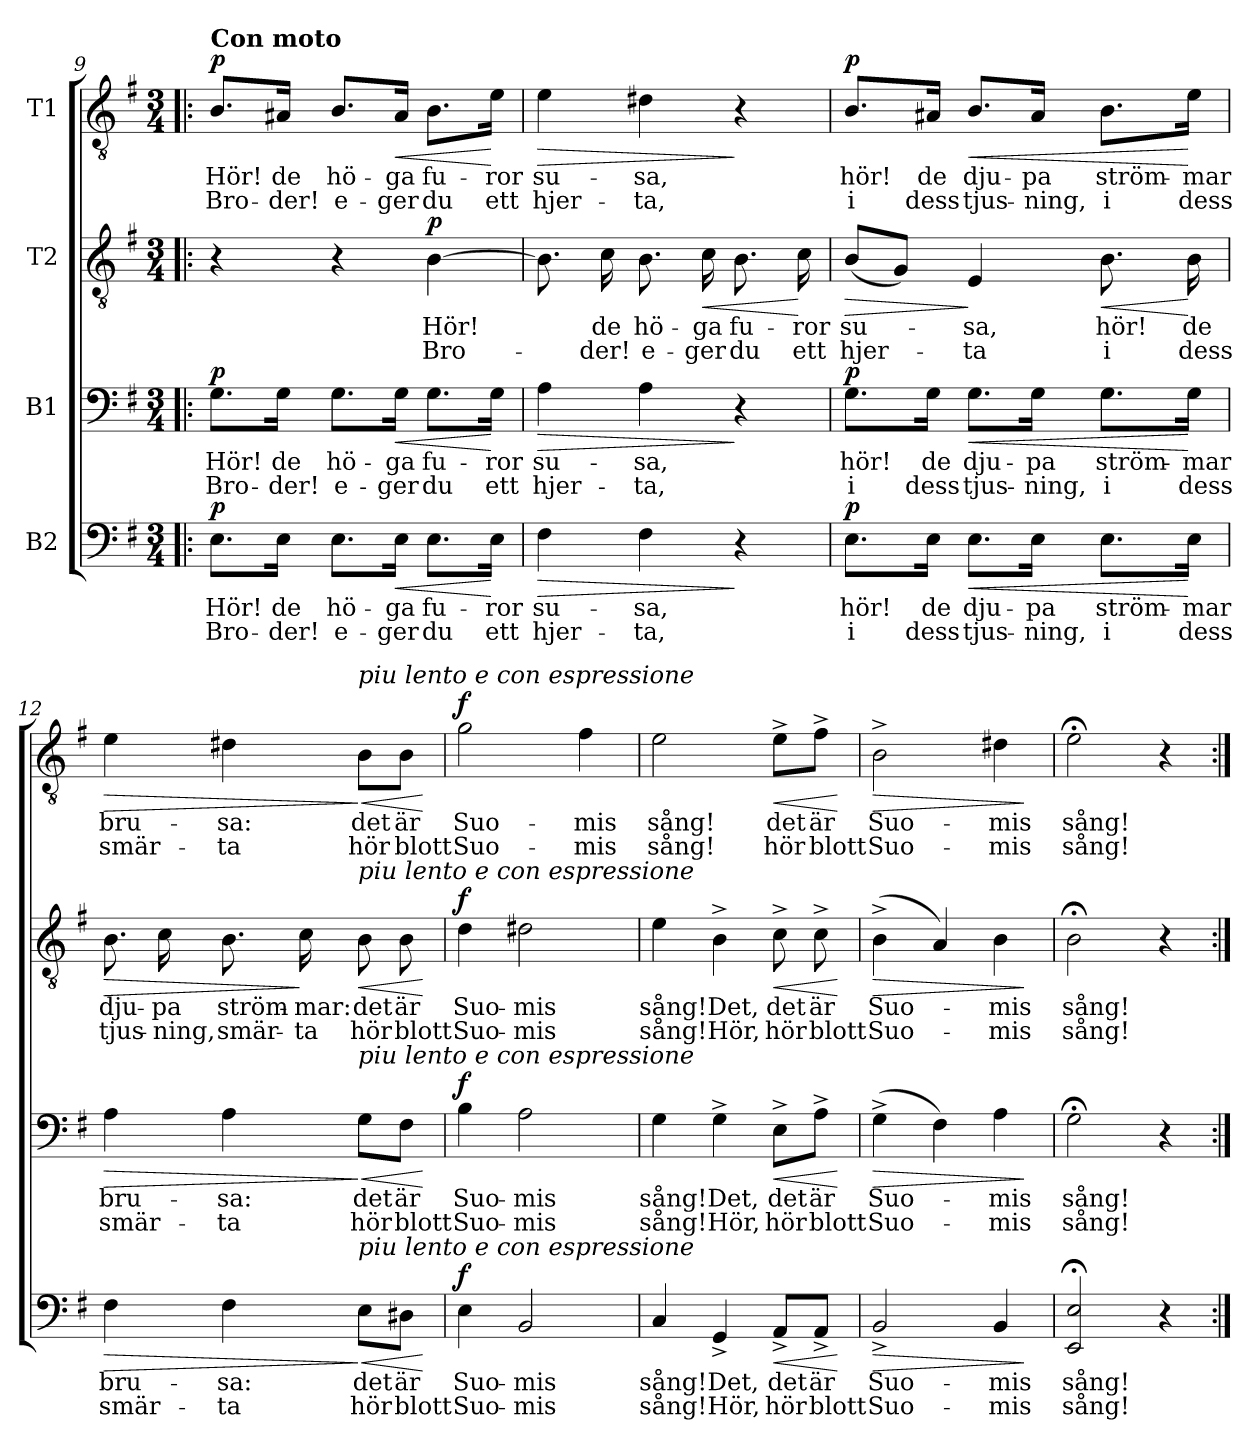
**kern	**text	**text	**dynam	**kern	**text	**text	**dynam	**kern	**text	**text	**dynam	**kern	**text	**text	**dynam
*part4	*part4	*part4	*part4	*part3	*part3	*part3	*part3	*part2	*part2	*part2	*part2	*part1	*part1	*part1	*part1
*staff4	*staff4	*staff4	*staff4	*staff3	*staff3	*staff3	*staff3	*staff2	*staff2	*staff2	*staff2	*staff1	*staff1	*staff1	*staff1
*I"B2	*	*	*	*I"B1	*	*	*	*I"T2	*	*	*	*I"T1	*	*	*
*clefF4	*	*	*	*clefF4	*	*	*	*clefGv2	*	*	*	*clefGv2	*	*	*
*k[f#]	*	*	*	*k[f#]	*	*	*	*k[f#]	*	*	*	*k[f#]	*	*	*
*M3/4	*	*	*	*M3/4	*	*	*	*M3/4	*	*	*	*M3/4	*	*	*
=9!|:	=9!|:	=9!|:	=9!|:	=9!|:	=9!|:	=9!|:	=9!|:	=9!|:	=9!|:	=9!|:	=9!|:	=9!|:	=9!|:	=9!|:	=9!|:
!	!	!	!	!	!	!	!	!	!	!	!	!LO:TX:a:B:t=Con moto	!	!	!
!	!LO:LY:b	!LO:LY:b	!LO:DY:a	!	!LO:LY:b	!LO:LY:b	!LO:DY:a	!	!	!	!	!	!LO:LY:b	!LO:LY:b	!LO:DY:a
8.E\L	Hör!	Bro-	p	8.G\L	Hör!	Bro-	p	4r	.	.	.	8.B/L	Hör!	Bro-	p
!	!LO:LY:b	!LO:LY:b	!	!	!LO:LY:b	!LO:LY:b	!	!	!	!	!	!	!LO:LY:b	!LO:LY:b	!
16E\Jk	de	-der!	.	16G\Jk	de	-der!	.	.	.	.	.	16A#X/Jk	de	-der!	.
!	!LO:LY:b	!LO:LY:b	!	!	!LO:LY:b	!LO:LY:b	!	!	!	!	!	!	!LO:LY:b	!LO:LY:b	!
8.E\L	hö-	e-	.	8.G\L	hö-	e-	.	4r	.	.	.	8.B/L	hö-	e-	.
!	!LO:LY:b	!LO:LY:b	!LO:HP:b	!	!LO:LY:b	!LO:LY:b	!LO:HP:b	!	!	!	!	!	!LO:LY:b	!LO:LY:b	!LO:HP:b
16E\Jk	-ga	-ger	<	16G\Jk	-ga	-ger	<	.	.	.	.	16A#/Jk	-ga	-ger	<
!	!LO:LY:b	!LO:LY:b	!	!	!LO:LY:b	!LO:LY:b	!	!	!LO:LY:b	!LO:LY:b	!LO:DY:a	!	!LO:LY:b	!LO:LY:b	!
8.E\L	fu-	du	.	8.G\L	fu-	du	.	[4B\	Hör!	Bro-	p	8.B\L	fu-	du	.
!	!LO:LY:b	!LO:LY:b	!	!	!LO:LY:b	!LO:LY:b	!	!	!	!	!	!	!LO:LY:b	!LO:LY:b	!
16E\Jk	-ror	ett	[	16G\Jk	-ror	ett	[	.	.	.	.	16e\Jk	-ror	ett	[
=10	=10	=10	=10	=10	=10	=10	=10	=10	=10	=10	=10	=10	=10	=10	=10
!	!LO:LY:b	!LO:LY:b	!LO:HP:b	!	!LO:LY:b	!LO:LY:b	!LO:HP:b	!	!	!	!	!	!LO:LY:b	!LO:LY:b	!LO:HP:b
4F#\	su-	hjer-	>	4A\	su-	hjer-	>	8.B\]	.	.	.	4e\	su-	hjer-	>
!	!	!	!	!	!	!	!	!	!LO:LY:b	!LO:LY:b	!	!	!	!	!
.	.	.	.	.	.	.	.	16c\	de	-der!	.	.	.	.	.
!	!LO:LY:b	!LO:LY:b	!	!	!LO:LY:b	!LO:LY:b	!	!	!LO:LY:b	!LO:LY:b	!	!	!LO:LY:b	!LO:LY:b	!
4F#\	-sa,	-ta,	.	4A\	-sa,	-ta,	.	8.B\	hö-	e-	.	4d#X\	-sa,	-ta,	.
!	!	!	!	!	!	!	!	!	!LO:LY:b	!LO:LY:b	!LO:HP:b	!	!	!	!
.	.	.	.	.	.	.	.	16c\	-ga	-ger	<	.	.	.	.
!	!	!	!	!	!	!	!	!	!LO:LY:b	!LO:LY:b	!	!	!	!	!
4r	.	.	]	4r	.	.	]	8.B\	fu-	du	.	4r	.	.	]
!	!	!	!	!	!	!	!	!	!LO:LY:b	!LO:LY:b	!	!	!	!	!
.	.	.	.	.	.	.	.	16c\	-ror	ett	[	.	.	.	.
=11	=11	=11	=11	=11	=11	=11	=11	=11	=11	=11	=11	=11	=11	=11	=11
!	!LO:LY:b	!LO:LY:b	!LO:DY:a	!	!LO:LY:b	!LO:LY:b	!LO:DY:a	!	!LO:LY:b	!LO:LY:b	!LO:HP:b	!	!LO:LY:b	!LO:LY:b	!LO:DY:a
8.E\L	hör!	i	p	8.G\L	hör!	i	p	(<8B/L	su-	hjer-	>	8.B/L	hör!	i	p
.	.	.	.	.	.	.	.	8G/J)	.	.	.	.	.	.	.
!	!LO:LY:b	!LO:LY:b	!	!	!LO:LY:b	!LO:LY:b	!	!	!	!	!	!	!LO:LY:b	!LO:LY:b	!
16E\Jk	de	dess	.	16G\Jk	de	dess	.	.	.	.	.	16A#X/Jk	de	dess	.
!	!LO:LY:b	!LO:LY:b	!LO:HP:b	!	!LO:LY:b	!LO:LY:b	!LO:HP:b	!	!LO:LY:b	!LO:LY:b	!	!	!LO:LY:b	!LO:LY:b	!LO:HP:b
8.E\L	dju-	tjus-	<	8.G\L	dju-	tjus-	<	4E/	-sa,	-ta	]	8.B/L	dju-	tjus-	<
!	!LO:LY:b	!LO:LY:b	!	!	!LO:LY:b	!LO:LY:b	!	!	!	!	!	!	!LO:LY:b	!LO:LY:b	!
16E\Jk	-pa	-ning,	.	16G\Jk	-pa	-ning,	.	.	.	.	.	16A#/Jk	-pa	-ning,	.
!	!LO:LY:b	!LO:LY:b	!	!	!LO:LY:b	!LO:LY:b	!	!	!LO:LY:b	!LO:LY:b	!LO:HP:b	!	!LO:LY:b	!LO:LY:b	!
8.E\L	ström-	i	.	8.G\L	ström-	i	.	8.B\	hör!	i	<	8.B\L	ström-	i	.
!	!LO:LY:b	!LO:LY:b	!	!	!LO:LY:b	!LO:LY:b	!	!	!LO:LY:b	!LO:LY:b	!	!	!LO:LY:b	!LO:LY:b	!
16E\Jk	-mar	dess	[	16G\Jk	-mar	dess	[	16B\	de	dess	[	16e\Jk	-mar	dess	[
!!LO:PB:g=z
=12	=12	=12	=12	=12	=12	=12	=12	=12	=12	=12	=12	=12	=12	=12	=12
!	!LO:LY:b	!LO:LY:b	!LO:HP:b	!	!LO:LY:b	!LO:LY:b	!LO:HP:b	!	!LO:LY:b	!LO:LY:b	!LO:HP:b	!	!LO:LY:b	!LO:LY:b	!LO:HP:b
4F#\	bru-	smär-	>	4A\	bru-	smär-	>	8.B\	dju-	tjus-	>	4e\	bru-	smär-	>
!	!	!	!	!	!	!	!	!	!LO:LY:b	!LO:LY:b	!	!	!	!	!
.	.	.	.	.	.	.	.	16c\	-pa	-ning,	.	.	.	.	.
!	!LO:LY:b	!LO:LY:b	!	!	!LO:LY:b	!LO:LY:b	!	!	!LO:LY:b	!LO:LY:b	!	!	!LO:LY:b	!LO:LY:b	!
4F#\	-sa:	-ta	.	4A\	-sa:	-ta	.	8.B\	ström-	smär-	.	4d#X\	-sa:	-ta	.
!	!	!	!	!	!	!	!	!	!LO:LY:b	!LO:LY:b	!	!	!	!	!
.	.	.	.	.	.	.	.	16c\	-mar:	-ta	]	.	.	.	.
!	!	!	!	!	!	!	!	!	!	!	!	!LO:TX:a:i:t=piu lento e con espressione	!	!	!
!	!	!	!	!	!	!	!	!LO:TX:a:i:t=piu lento e con espressione	!	!	!	!	!	!	!
!	!	!	!	!LO:TX:a:i:t=piu lento e con espressione	!	!	!	!	!	!	!	!	!	!	!
!LO:TX:a:i:t=piu lento e con espressione	!	!	!	!	!	!	!	!	!	!	!	!	!	!	!
!	!LO:LY:b	!LO:LY:b	!LO:HP:n=1:b	!	!LO:LY:b	!LO:LY:b	!LO:HP:n=1:b	!	!LO:LY:b	!LO:LY:b	!LO:HP:b	!	!LO:LY:b	!LO:LY:b	!LO:HP:n=1:b
8E\L	det	hör	] <	8G\L	det	hör	] <	8B\	det	hör	<	8B\L	det	hör	] <
!	!LO:LY:b	!LO:LY:b	!	!	!LO:LY:b	!LO:LY:b	!	!	!LO:LY:b	!LO:LY:b	!	!	!LO:LY:b	!LO:LY:b	!
8D#X\J	är	blott	.	8F#\J	är	blott	.	8B\	är	blott	.	8B\J	är	blott	.
.	.	.	[	.	.	.	[	.	.	.	[	.	.	.	[
=13	=13	=13	=13	=13	=13	=13	=13	=13	=13	=13	=13	=13	=13	=13	=13
!	!LO:LY:b	!LO:LY:b	!LO:DY:a	!	!LO:LY:b	!LO:LY:b	!LO:DY:a	!	!LO:LY:b	!LO:LY:b	!LO:DY:a	!	!LO:LY:b	!LO:LY:b	!LO:DY:a
4E\	Suo-	Suo-	f	4B\	Suo-	Suo-	f	4d\	Suo-	Suo-	f	2g\	Suo-	Suo-	f
!	!LO:LY:b	!LO:LY:b	!	!	!LO:LY:b	!LO:LY:b	!	!	!LO:LY:b	!LO:LY:b	!	!	!	!	!
2BB/	mis	mis	.	2A\	mis	mis	.	2d#X\	mis	mis	.	.	.	.	.
!	!	!	!	!	!	!	!	!	!	!	!	!	!LO:LY:b	!LO:LY:b	!
.	.	.	.	.	.	.	.	.	.	.	.	4f#\	-mis	-mis	.
=14	=14	=14	=14	=14	=14	=14	=14	=14	=14	=14	=14	=14	=14	=14	=14
!	!LO:LY:b	!LO:LY:b	!	!	!LO:LY:b	!LO:LY:b	!	!	!LO:LY:b	!LO:LY:b	!	!	!LO:LY:b	!LO:LY:b	!
4C/	sång!	sång!	.	4G\	sång!	sång!	.	4e\	sång!	sång!	.	2e\	sång!	sång!	.
!	!LO:LY:b	!LO:LY:b	!	!	!LO:LY:b	!LO:LY:b	!	!	!LO:LY:b	!LO:LY:b	!	!	!	!	!
4GG^/	Det,	Hör,	.	4G^\	Det,	Hör,	.	4B^\	Det,	Hör,	.	.	.	.	.
!	!LO:LY:b	!LO:LY:b	!LO:HP:b	!	!LO:LY:b	!LO:LY:b	!LO:HP:b	!	!LO:LY:b	!LO:LY:b	!LO:HP:b	!	!LO:LY:b	!LO:LY:b	!LO:HP:b
8AA^/L	det	hör	<	8E^\L	det	hör	<	8c^\	det	hör	<	8e^\L	det	hör	<
!	!LO:LY:b	!LO:LY:b	!	!	!LO:LY:b	!LO:LY:b	!	!	!LO:LY:b	!LO:LY:b	!	!	!LO:LY:b	!LO:LY:b	!
8AA^/J	är	blott	.	8A^\J	är	blott	.	8c^\	är	blott	.	8f#^\J	är	blott	.
.	.	.	[	.	.	.	[	.	.	.	[	.	.	.	[
=15	=15	=15	=15	=15	=15	=15	=15	=15	=15	=15	=15	=15	=15	=15	=15
!	!LO:LY:b	!LO:LY:b	!LO:HP:b	!	!LO:LY:b	!LO:LY:b	!LO:HP:b	!	!LO:LY:b	!LO:LY:b	!LO:HP:b	!	!LO:LY:b	!LO:LY:b	!LO:HP:b
2BB^/	Suo-	Suo-	>	(>4G^\	Suo-	Suo-	>	(>4B^\	Suo-	Suo-	>	2B^\	Suo-	Suo-	>
.	.	.	.	4F#\)	.	.	.	4A/)	.	.	.	.	.	.	.
!	!LO:LY:b	!LO:LY:b	!	!	!LO:LY:b	!LO:LY:b	!	!	!LO:LY:b	!LO:LY:b	!	!	!LO:LY:b	!LO:LY:b	!
4BB/	-mis	-mis	.	4A\	-mis	-mis	.	4B\	-mis	-mis	.	4d#X\	-mis	-mis	.
.	.	.	]	.	.	.	]	.	.	.	]	.	.	.	]
=16	=16	=16	=16	=16	=16	=16	=16	=16	=16	=16	=16	=16	=16	=16	=16
!	!LO:LY:b	!LO:LY:b	!	!	!LO:LY:b	!LO:LY:b	!	!	!LO:LY:b	!LO:LY:b	!	!	!LO:LY:b	!LO:LY:b	!
2EE/;< 2E/;<	sång!	sång!	.	2G;<\	sång!	sång!	.	2B;<\	sång!	sång!	.	2e;<\	sång!	sång!	.
4r	.	.	.	4r	.	.	.	4r	.	.	.	4r	.	.	.
=:|!	=:|!	=:|!	=:|!	=:|!	=:|!	=:|!	=:|!	=:|!	=:|!	=:|!	=:|!	=:|!	=:|!	=:|!	=:|!
*-	*-	*-	*-	*-	*-	*-	*-	*-	*-	*-	*-	*-	*-	*-	*-
